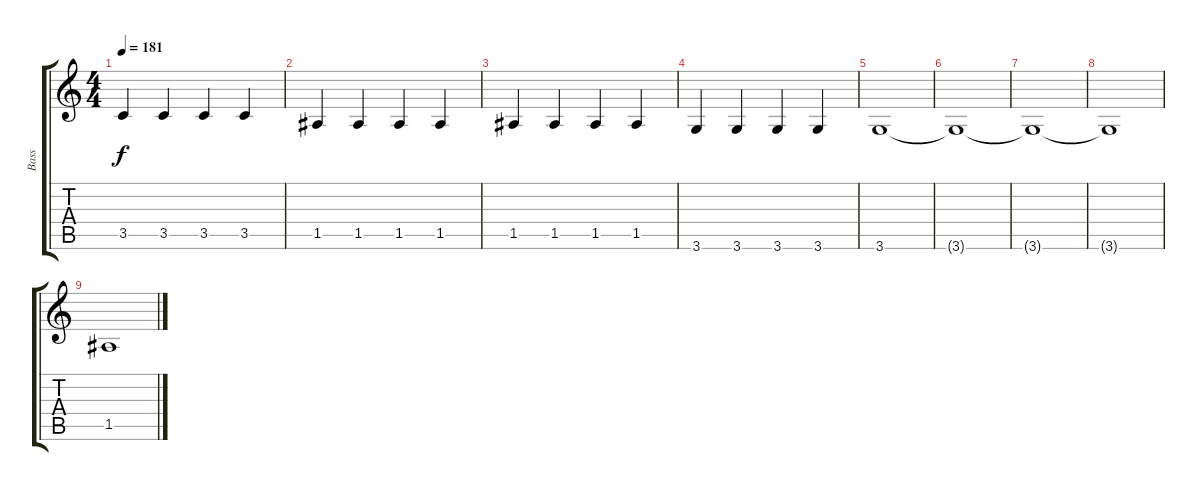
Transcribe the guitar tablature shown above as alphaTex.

\track ("Bass" "Bass") {instrument electricbasspick}
\staff {score tabs}
\tuning (E4 B3 G3 D3 A2 E2) {hide}
\ts (4 4)
\tempo 181
\clef g2
\ks c
3.5.4{dy f} 3.5.4 3.5.4 3.5.4 |
1.5.4 1.5.4 1.5.4 1.5.4 |
1.5.4 1.5.4 1.5.4 1.5.4 |
3.6.4 3.6.4 3.6.4 3.6.4 |
3.6.1 |
3.6{t}.1 |
3.6{t}.1 |
3.6{t}.1 |
1.5.1
